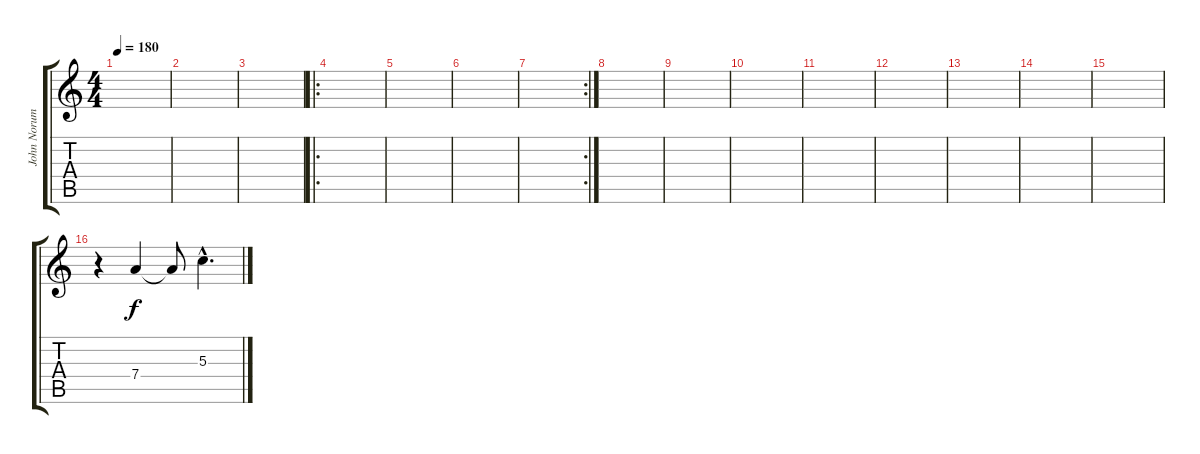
\track ("John Norum Gtr 4" "John Norum") {instrument overdrivenguitar}
\staff {score tabs}
\tuning (E4 B3 G3 D3 A2 E2) {hide}
\ts (4 4)
\tempo 180
\clef g2
\ks c
|
|
|
\ro
|
|
|
\rc 2
|
|
|
|
|
|
|
|
|
r.4 7.4.4 7.4{t}.8 5.3{hac}.4{d}
